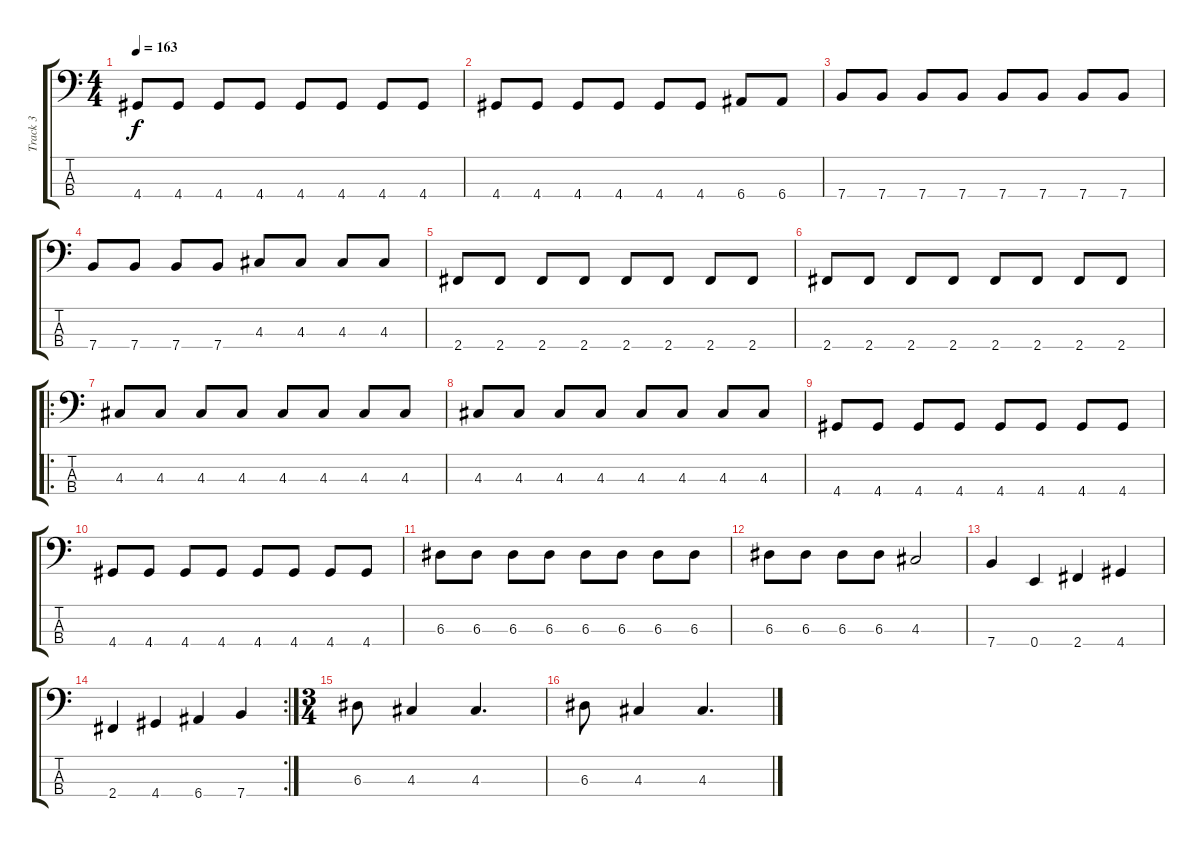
\track ("Track 3" "Track 3") {instrument electricbassfinger}
\staff {score tabs}
\tuning (G2 D2 A1 E1) {hide}
\ts (4 4)
\tempo 163
\clef f4
\ks c
4.4.8{dy f} 4.4.8 4.4.8 4.4.8 4.4.8 4.4.8 4.4.8 4.4.8 |
4.4.8 4.4.8 4.4.8 4.4.8 4.4.8 4.4.8 6.4.8 6.4.8 |
7.4.8 7.4.8 7.4.8 7.4.8 7.4.8 7.4.8 7.4.8 7.4.8 |
7.4.8 7.4.8 7.4.8 7.4.8 4.3.8 4.3.8 4.3.8 4.3.8 |
2.4.8 2.4.8 2.4.8 2.4.8 2.4.8 2.4.8 2.4.8 2.4.8 |
2.4.8 2.4.8 2.4.8 2.4.8 2.4.8 2.4.8 2.4.8 2.4.8 |
\ro
4.3.8 4.3.8 4.3.8 4.3.8 4.3.8 4.3.8 4.3.8 4.3.8 |
4.3.8 4.3.8 4.3.8 4.3.8 4.3.8 4.3.8 4.3.8 4.3.8 |
4.4.8 4.4.8 4.4.8 4.4.8 4.4.8 4.4.8 4.4.8 4.4.8 |
4.4.8 4.4.8 4.4.8 4.4.8 4.4.8 4.4.8 4.4.8 4.4.8 |
6.3.8 6.3.8 6.3.8 6.3.8 6.3.8 6.3.8 6.3.8 6.3.8 |
6.3.8 6.3.8 6.3.8 6.3.8 4.3.2 |
7.4.4 0.4.4 2.4.4 4.4.4 |
\rc 2
2.4.4 4.4.4 6.4.4 7.4.4 |
\ts (3 4)
6.3.8 4.3.4 4.3.4{d} |
6.3.8 4.3.4 4.3.4{d}
